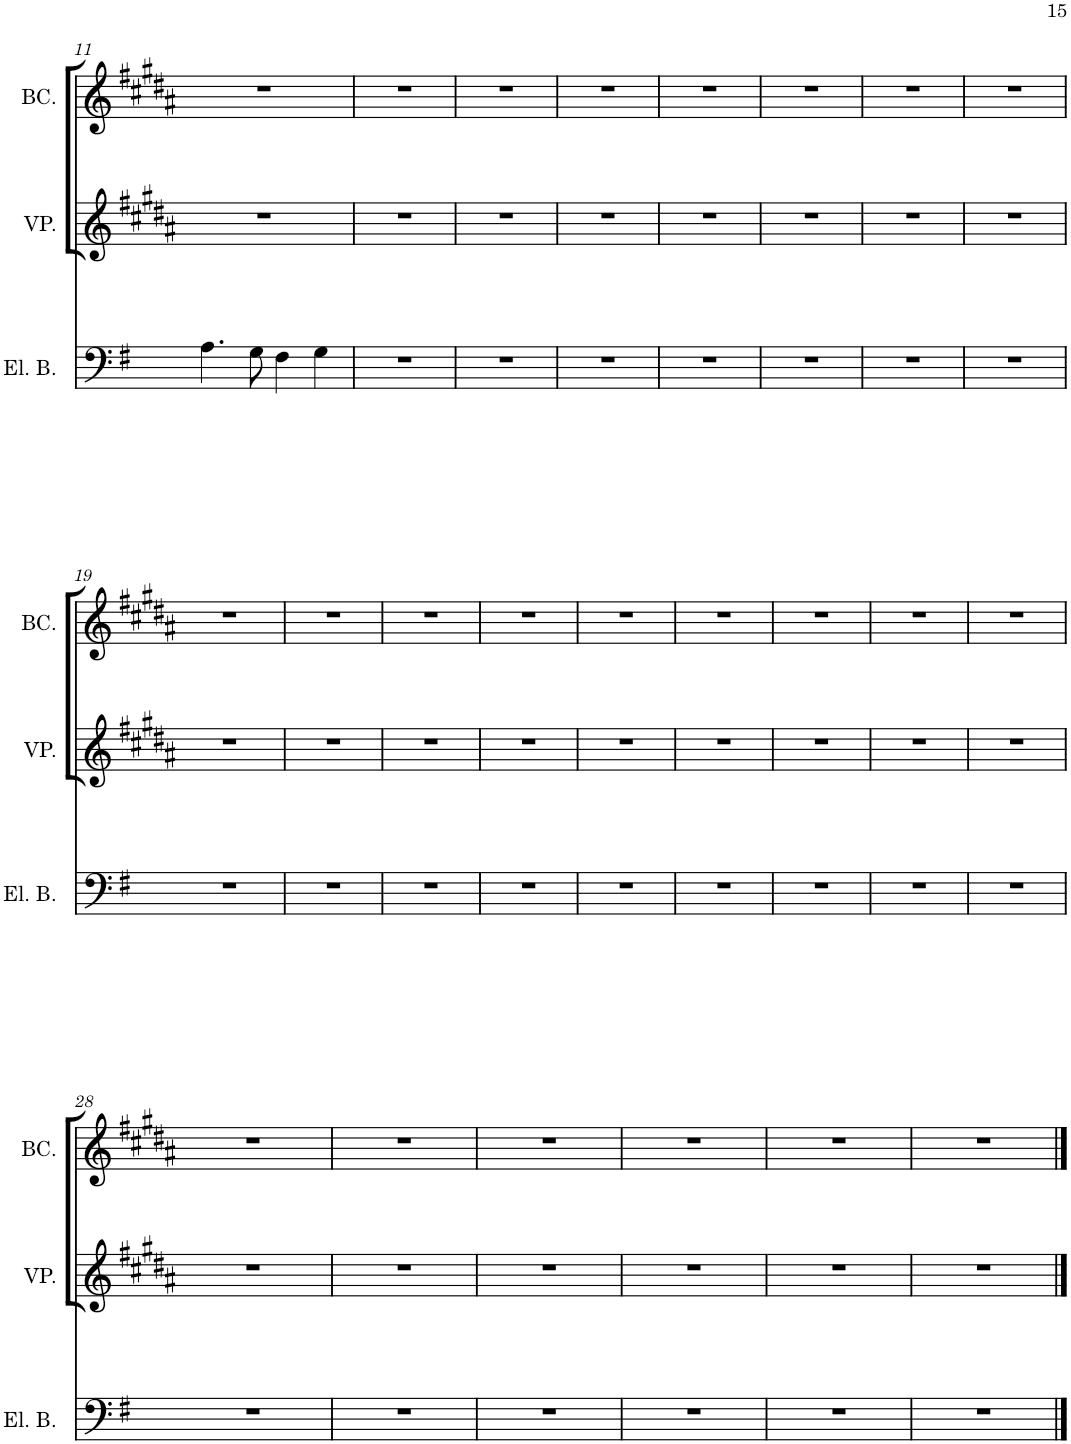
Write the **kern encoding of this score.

**kern	**kern	**kern
*part3	*part2	*part1
*staff3	*staff2	*staff1
*I"Electric Bass	*I"VozPrincipal	*I"Back Vocal
*I'El. B.	*I'VP.	*I'BC.
!!LO:PB:g=z
*clefF4	*clefG2	*clefG2
*Trd7c12	*	*
*k[f#]	*k[f#c#g#d#a#]	*k[f#c#g#d#a#]
*M4/4	*M4/4	*M4/4
*met(c)	*met(c)	*met(c)
=11	=11	=11
4.A\	1r	1r
8G\	.	.
4F#\	.	.
4G\	.	.
=12	=12	=12
1r	1r	1r
=13	=13	=13
1r	1r	1r
=14	=14	=14
1r	1r	1r
=15	=15	=15
1r	1r	1r
=16	=16	=16
1r	1r	1r
=17	=17	=17
1r	1r	1r
=18	=18	=18
1r	1r	1r
!!LO:LB:g=z
=19	=19	=19
1r	1r	1r
=20	=20	=20
1r	1r	1r
=21	=21	=21
1r	1r	1r
=22	=22	=22
1r	1r	1r
=23	=23	=23
1r	1r	1r
=24	=24	=24
1r	1r	1r
=25	=25	=25
1r	1r	1r
=26	=26	=26
1r	1r	1r
=27	=27	=27
1r	1r	1r
!!LO:LB:g=z
=28	=28	=28
1r	1r	1r
=29	=29	=29
1r	1r	1r
=30	=30	=30
1r	1r	1r
=31	=31	=31
1r	1r	1r
=32	=32	=32
1r	1r	1r
=33	=33	=33
1r	1r	1r
==	==	==
*-	*-	*-
